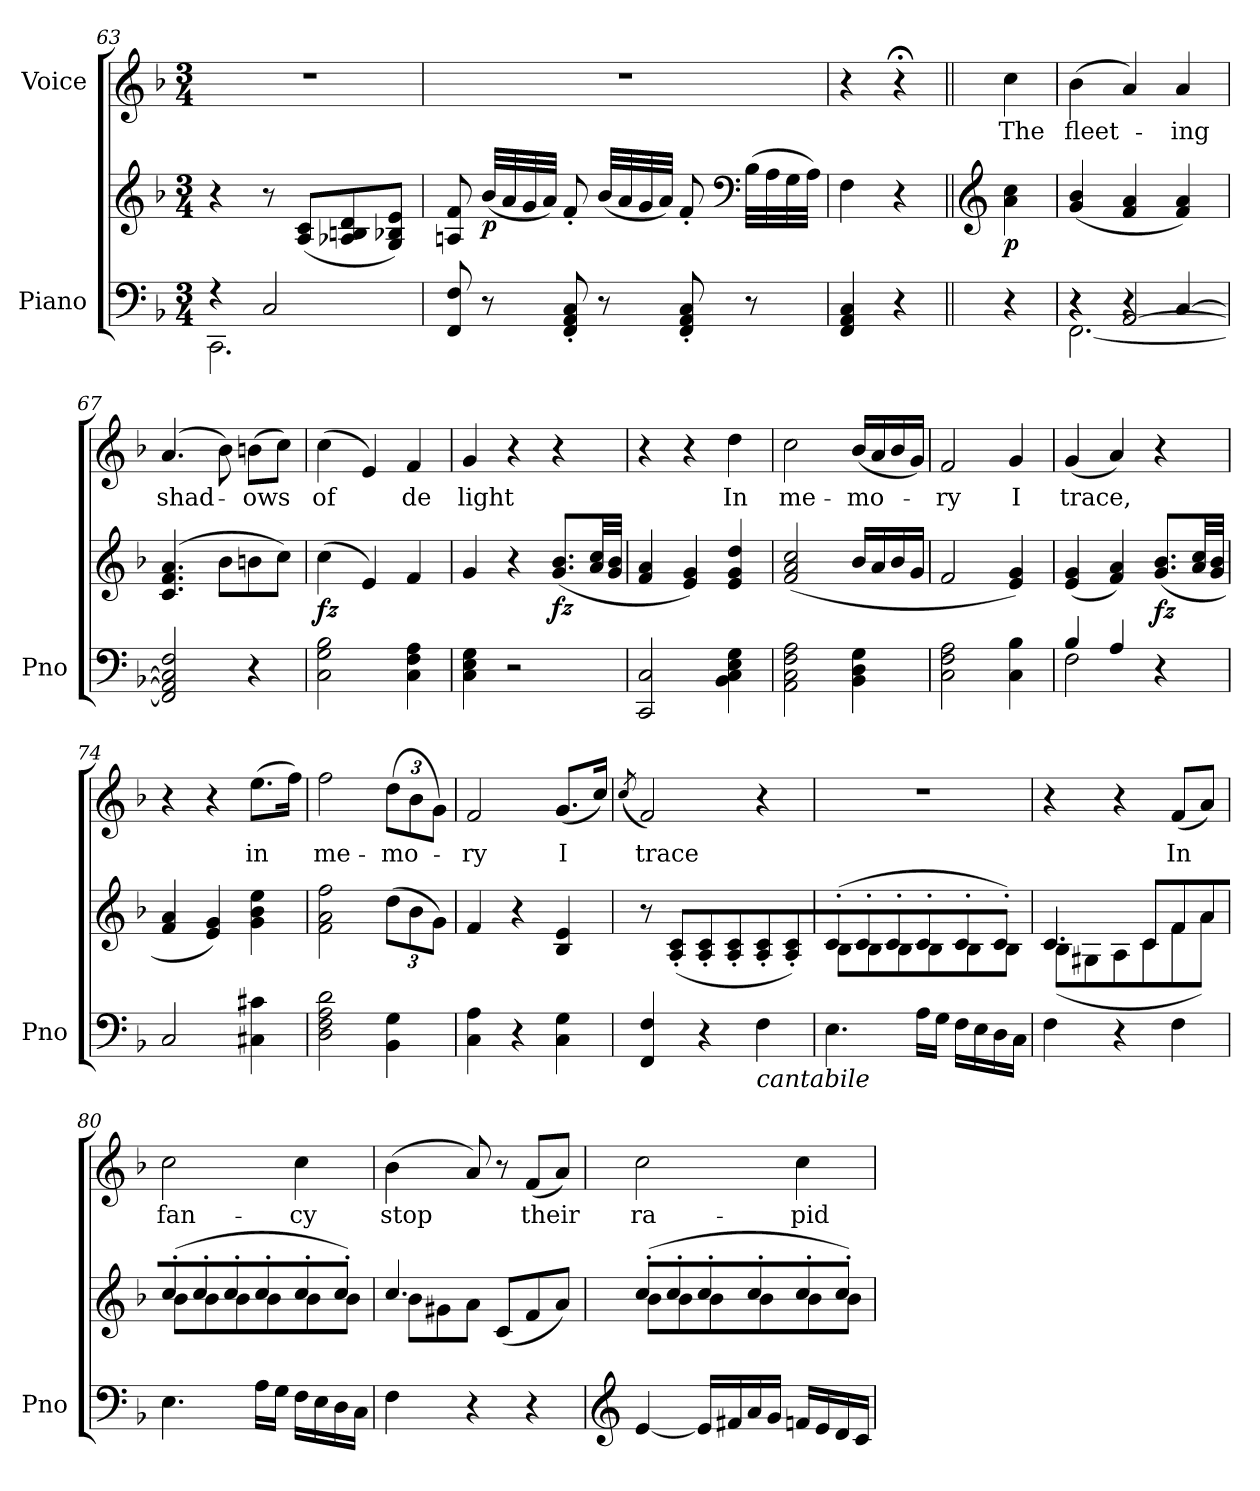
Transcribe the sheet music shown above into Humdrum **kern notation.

**kern	**kern	**dynam	**kern	**text
*part2	*part2	*part2	*part1	*part1
*staff3	*staff2	*staff2/3	*staff1	*staff1
*I"Piano	*	*	*I"Voice	*
*I'Pno	*	*	*	*
*clefF4	*clefG2	*	*clefG2	*
*k[b-]	*k[b-]	*	*k[b-]	*
*M3/4	*M3/4	*	*M3/4	*
=63	=63	=63	=63	=63
*^	*	*	*	*
4r	2.CC\	4r	.	2.r	.
2C/	.	8r	.	.	.
.	.	(8A/ 8c/L	.	.	.
.	.	8A-X/ 8Bn/ 8d/	.	.	.
.	.	8G/ 8B-X/ 8e/J)	.	.	.
*v	*v	*	*	*	*
!!LO:LB:g=z
=64	=64	=64	=64	=64
8FF/ 8F/	8An/ 8f/	.	2.r	.
!	!	!LO:DY:b	!	!
8r	(32b-/LLL	p	.	.
.	32a/	.	.	.
.	32g/	.	.	.
.	32a/JJJ)	.	.	.
8FF/' 8AA/' 8C/'	8f'/	.	.	.
8r	(32b-/LLL	.	.	.
.	32a/	.	.	.
.	32g/	.	.	.
.	32a/JJJ)	.	.	.
8FF/' 8AA/' 8C/'	8f'/	.	.	.
*	*clefF4	*	*	*
8r	(32B-\LLL	.	.	.
.	32A\	.	.	.
.	32G\	.	.	.
.	32A\JJJ)	.	.	.
=65	=65	=65	=65	=65
4FF/ 4AA/ 4C/	4F\	.	4r	.
4r	4r	.	4r;<	.
!!LO:LB:g=z
=65X1||	=65X1||	=65X1||	=65X1||	=65X1||
*	*clefG2	*	*	*
!	!	!LO:DY:b	!	!LO:LY:b
4r	4a\ 4cc\	p	4cc\	The
=66	=66	=66	=66	=66
*^	*	*	*	*
*	*^	*	*	*	*
!	!	!	!	!	!	!LO:LY:b
4r	[2.FF\	4r	(4g/ 4b-/	.	(4b-\	fleet-
4r	.	[<2AA/	4f/ 4a/	.	4a/)	.
!	!	!	!	!	!	!LO:LY:b
[<4C/	.	.	4f/ 4a/)	.	4a/	-ing
*v	*v	*v	*	*	*	*
=67	=67	=67	=67	=67
!	!	!	!	!LO:LY:b
2FF/] 2AA/] 2C/] 2F/	(4.c/ 4.f/ 4.a/	.	(4.a/	shad-
.	8b-\L	.	8b-\)	.
!	!	!	!	!LO:LY:b
4r	8bn\	.	(8bn\L	-ows
.	8cc\J)	.	8cc\J)	.
=68	=68	=68	=68	=68
!	!	!LO:DY:b	!	!LO:LY:b
2C\ 2G\ 2B-\	(4cc\	fz	(4cc\	of
.	4e/)	.	4e/)	.
!	!	!	!	!LO:LY:b
4C\ 4F\ 4A\	4f/	.	4f/	de
=69	=69	=69	=69	=69
!	!	!	!	!LO:LY:b
4C\ 4E\ 4G\	4g/	.	4g/	light
2r	4r	.	4r	.
!	!	!LO:DY:b	!	!
.	(8.g/ 8.b-/L	fz	4r	.
.	32a/ 32cc/LL	.	.	.
.	32g/ 32b-/JJJ	.	.	.
!!LO:LB:g=z
=70	=70	=70	=70	=70
2CC/ 2C/	4f/ 4a/	.	4r	.
.	4e/ 4g/)	.	4r	.
!	!	!	!	!LO:LY:b
4BB-\ 4C\ 4E\ 4G\	4e/ 4g/ 4dd/	.	4dd\	In
=71	=71	=71	=71	=71
!	!	!	!	!LO:LY:b
2AA\ 2C\ 2F\ 2A\	(2f/ 2a/ 2cc/	.	2cc\	me-
!	!	!	!	!LO:LY:b
4BB-\ 4D\ 4G\	16b-/LL	.	(16b-/LL	-mo-
.	16a/	.	16a/	.
.	16b-/	.	16b-/	.
.	16g/JJ	.	16g/JJ)	.
=72	=72	=72	=72	=72
!	!	!	!	!LO:LY:b
2C\ 2F\ 2A\	2f/	.	2f/	-ry
!	!	!	!	!LO:LY:b
4C\ 4B-\	4e/ 4g/)	.	4g/	I
=73	=73	=73	=73	=73
*^	*	*	*	*
!	!	!	!	!	!LO:LY:b
4B-/	2F\	(4e/ 4g/	.	(4g/	trace,
4A/	.	4f/ 4a/)	.	4a/)	.
!	!	!	!LO:DY:b	!	!
4r	4ryy	(8.g/ 8.b-/L	fz	4r	.
.	.	32a/ 32cc/LL	.	.	.
.	.	32g/ 32b-/JJJ	.	.	.
*v	*v	*	*	*	*
=74	=74	=74	=74	=74
2C/	4f/ 4a/	.	4r	.
.	4e/ 4g/)	.	4r	.
!	!	!	!	!LO:LY:b
4C#X\ 4c#X\	4g\ 4b-\ 4ee\	.	(8.ee\L	in
.	.	.	16ff\Jk)	.
!!LO:PB:g=z
=75	=75	=75	=75	=75
!	!	!	!	!LO:LY:b
2D\ 2F\ 2A\ 2d\	2f\ 2a\ 2ff\	.	2ff\	me-
*	*Xbrackettup	*	*Xbrackettup	*
!	!	!	!	!LO:LY:b
4BB-\ 4G\	(12dd\L	.	(12dd\L	-mo-
.	12b-\	.	12b-\	.
.	12g\J)	.	12g\J)	.
=76	=76	=76	=76	=76
!	!	!	!	!LO:LY:b
4C\ 4A\	4f/	.	2f/	-ry
4r	4r	.	.	.
!	!	!	!	!LO:LY:b
4C\ 4G\	4B-/ 4e/	.	(8.g/L	I
.	.	.	16cc/Jk)	.
=77	=77	=77	=77	=77
.	.	.	(8qcc/	.
!	!	!	!	!LO:LY:b
4FF/ 4F/	8r	.	2f/)	trace
.	(8A/' 8c/'L	.	.	.
4r	8A/' 8c/'	.	.	.
.	8A/' 8c/'	.	.	.
!LO:TX:b:i:t=cantabile	!	!	!	!
4F\	8A/' 8c/'	.	4r	.
.	8A/' 8c/')	.	.	.
=78	=78	=78	=78	=78
*	*^	*	*	*
4.E\	(8c'/	8B-\L	.	2.r	.
.	8c'/	8B-\	.	.	.
.	8c'/	8B-\	.	.	.
16A\LL	8c'/	8B-\	.	.	.
16G\JJ	.	.	.	.	.
16F\LL	8c'/	8B-\	.	.	.
16E\	.	.	.	.	.
16D\	8c'/J)	8B-\J	.	.	.
16C\JJ	.	.	.	.	.
!!LO:PB:g=z
=79	=79	=79	=79	=79	=79
4F\	4.c/	(8B-\L	.	4r	.
.	.	8G#X\	.	.	.
4r	.	8A\	.	4r	.
.	8c/L	8c\	.	.	.
!	!	!	!	!	!LO:LY:b
4F\	8f/	8f\	.	(8f/L	In
.	8a/	8a\J)	.	8a/J)	.
=80	=80	=80	=80	=80	=80
!	!	!	!	!	!LO:LY:b
4.E\	(8cc'/	8b-\L	.	2cc\	fan-
.	8cc'/	8b-\	.	.	.
.	8cc'/	8b-\	.	.	.
16A\LL	8cc'/	8b-\	.	.	.
16G\JJ	.	.	.	.	.
!	!	!	!	!	!LO:LY:b
16F\LL	8cc'/	8b-\	.	4cc\	-cy
16E\	.	.	.	.	.
16D\	8cc'/J)	8b-\J	.	.	.
16C\JJ	.	.	.	.	.
=81	=81	=81	=81	=81	=81
!	!	!	!	!	!LO:LY:b
4F\	4.cc/	8b-\L	.	(4b-\	stop
.	.	8g#X\	.	.	.
4r	.	8a\J	.	8a/)	.
.	(8c/L	4.ryy	.	8r	.
!	!	!	!	!	!LO:LY:b
4r	8f/	.	.	(8f/L	their
.	8a/J)	.	.	8a/J)	.
!!LO:LB:g=z
=82	=82	=82	=82	=82	=82
*clefG2	*	*	*	*	*
!	!	!	!	!	!LO:LY:b
[4e/	(8cc'/L	8b-\L	.	2cc\	ra-
.	8cc'/	8b-\	.	.	.
16e/LL]	8cc'/	8b-\	.	.	.
16f#X/	.	.	.	.	.
16a/	8cc'/	8b-\	.	.	.
16g/JJ	.	.	.	.	.
!	!	!	!	!	!LO:LY:b
16fn/LL	8cc'/	8b-\	.	4cc\	-pid-
16e/	.	.	.	.	.
16d/	8cc'/J)	8b-\J	.	.	.
16c/JJ	.	.	.	.	.
*	*v	*v	*	*	*
=	=	=	=	=
*-	*-	*-	*-	*-
